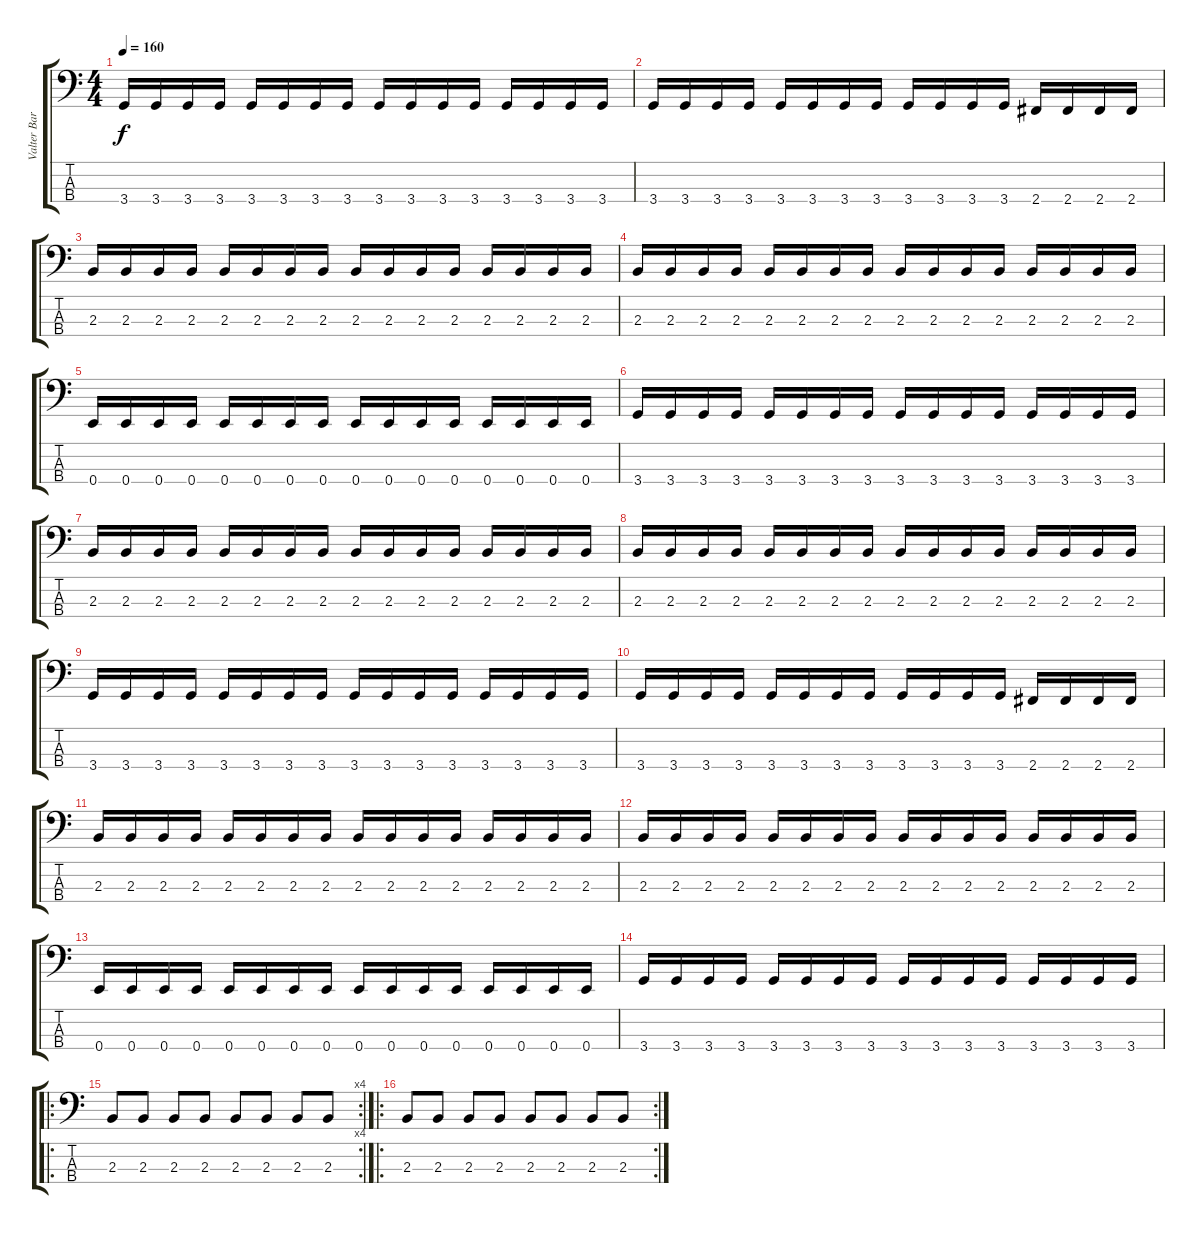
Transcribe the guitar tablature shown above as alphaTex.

\track ("Valter Barros" "Valter Bar") {instrument electricbasspick}
\staff {score tabs}
\tuning (G2 D2 A1 E1) {hide}
\ts (4 4)
\tempo 160
\clef f4
\ks c
3.4.16{dy f} 3.4.16 3.4.16 3.4.16 3.4.16 3.4.16 3.4.16 3.4.16 3.4.16 3.4.16 3.4.16 3.4.16 3.4.16 3.4.16 3.4.16 3.4.16 |
3.4.16 3.4.16 3.4.16 3.4.16 3.4.16 3.4.16 3.4.16 3.4.16 3.4.16 3.4.16 3.4.16 3.4.16 2.4.16 2.4.16 2.4.16 2.4.16 |
2.3.16 2.3.16 2.3.16 2.3.16 2.3.16 2.3.16 2.3.16 2.3.16 2.3.16 2.3.16 2.3.16 2.3.16 2.3.16 2.3.16 2.3.16 2.3.16 |
2.3.16 2.3.16 2.3.16 2.3.16 2.3.16 2.3.16 2.3.16 2.3.16 2.3.16 2.3.16 2.3.16 2.3.16 2.3.16 2.3.16 2.3.16 2.3.16 |
0.4.16 0.4.16 0.4.16 0.4.16 0.4.16 0.4.16 0.4.16 0.4.16 0.4.16 0.4.16 0.4.16 0.4.16 0.4.16 0.4.16 0.4.16 0.4.16 |
3.4.16 3.4.16 3.4.16 3.4.16 3.4.16 3.4.16 3.4.16 3.4.16 3.4.16 3.4.16 3.4.16 3.4.16 3.4.16 3.4.16 3.4.16 3.4.16 |
2.3.16 2.3.16 2.3.16 2.3.16 2.3.16 2.3.16 2.3.16 2.3.16 2.3.16 2.3.16 2.3.16 2.3.16 2.3.16 2.3.16 2.3.16 2.3.16 |
2.3.16 2.3.16 2.3.16 2.3.16 2.3.16 2.3.16 2.3.16 2.3.16 2.3.16 2.3.16 2.3.16 2.3.16 2.3.16 2.3.16 2.3.16 2.3.16 |
3.4.16 3.4.16 3.4.16 3.4.16 3.4.16 3.4.16 3.4.16 3.4.16 3.4.16 3.4.16 3.4.16 3.4.16 3.4.16 3.4.16 3.4.16 3.4.16 |
3.4.16 3.4.16 3.4.16 3.4.16 3.4.16 3.4.16 3.4.16 3.4.16 3.4.16 3.4.16 3.4.16 3.4.16 2.4.16 2.4.16 2.4.16 2.4.16 |
2.3.16 2.3.16 2.3.16 2.3.16 2.3.16 2.3.16 2.3.16 2.3.16 2.3.16 2.3.16 2.3.16 2.3.16 2.3.16 2.3.16 2.3.16 2.3.16 |
2.3.16 2.3.16 2.3.16 2.3.16 2.3.16 2.3.16 2.3.16 2.3.16 2.3.16 2.3.16 2.3.16 2.3.16 2.3.16 2.3.16 2.3.16 2.3.16 |
0.4.16 0.4.16 0.4.16 0.4.16 0.4.16 0.4.16 0.4.16 0.4.16 0.4.16 0.4.16 0.4.16 0.4.16 0.4.16 0.4.16 0.4.16 0.4.16 |
3.4.16 3.4.16 3.4.16 3.4.16 3.4.16 3.4.16 3.4.16 3.4.16 3.4.16 3.4.16 3.4.16 3.4.16 3.4.16 3.4.16 3.4.16 3.4.16 |
\ro
\rc 4
2.3.8 2.3.8 2.3.8 2.3.8 2.3.8 2.3.8 2.3.8 2.3.8 |
\ro
\rc 2
2.3.8 2.3.8 2.3.8 2.3.8 2.3.8 2.3.8 2.3.8 2.3.8
